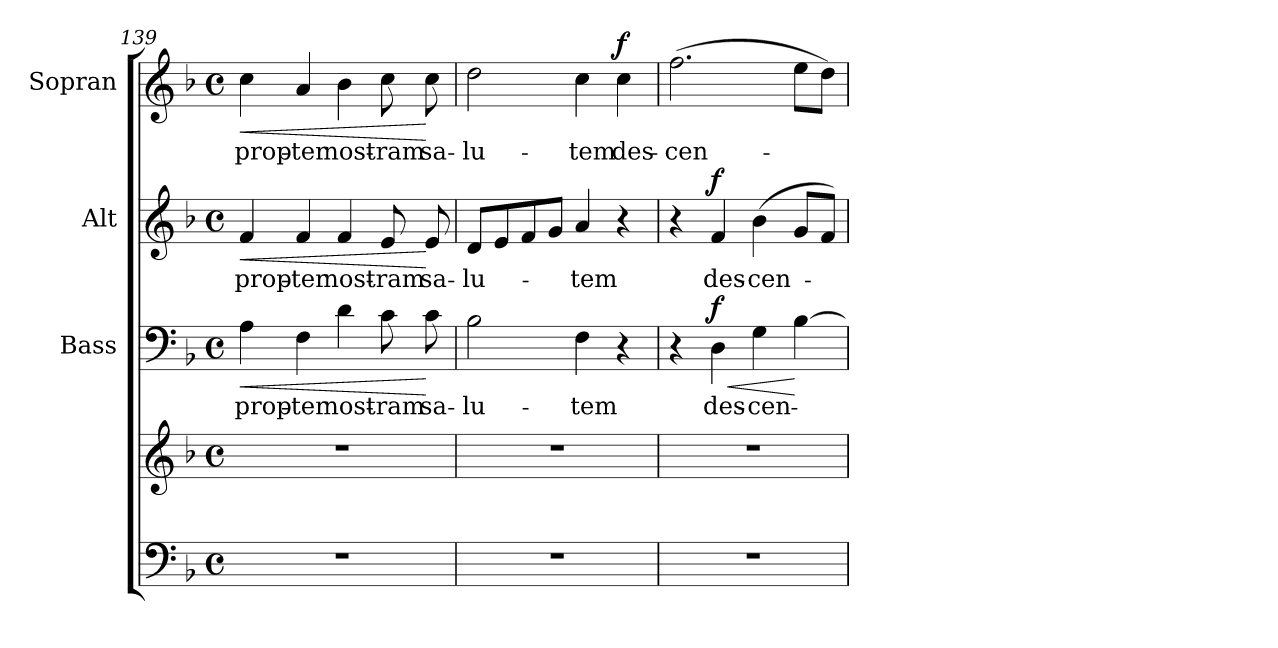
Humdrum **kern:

**kern	**kern	**kern	**text	**dynam	**kern	**text	**dynam	**kern	**text	**dynam
*part4	*part4	*part3	*part3	*part3	*part2	*part2	*part2	*part1	*part1	*part1
*staff5	*staff4	*staff3	*staff3	*staff3	*staff2	*staff2	*staff2	*staff1	*staff1	*staff1
*	*	*I"Bass	*	*	*I"Alt	*	*	*I"Sopran	*	*
*	*	*I'B.	*	*	*I'A.	*	*	*I'S.	*	*
!!LO:LB:g=z
*clefF4	*clefG2	*clefF4	*	*	*clefG2	*	*	*clefG2	*	*
*k[b-]	*k[b-]	*k[b-]	*	*	*k[b-]	*	*	*k[b-]	*	*
*F:	*F:	*F:	*	*	*F:	*	*	*F:	*	*
*M4/4	*M4/4	*M4/4	*	*	*M4/4	*	*	*M4/4	*	*
*met(c)	*met(c)	*met(c)	*	*	*met(c)	*	*	*met(c)	*	*
=139	=139	=139	=139	=139	=139	=139	=139	=139	=139	=139
!	!	!	!LO:LY:b	!LO:HP:b	!	!LO:LY:b	!LO:HP:b	!	!LO:LY:b	!LO:HP:b
1r	1r	4A\	prop-	<	4f/	prop-	<	4cc\	prop-	<
!	!	!	!LO:LY:b	!	!	!LO:LY:b	!	!	!LO:LY:b	!
.	.	4F\	-ter	.	4f/	-ter	.	4a/	-ter	.
!	!	!	!LO:LY:b	!	!	!LO:LY:b	!	!	!LO:LY:b	!
.	.	4d\	nost-	.	4f/	nost-	.	4b-\	nost-	.
!	!	!	!LO:LY:b	!	!	!LO:LY:b	!	!	!LO:LY:b	!
.	.	8c\	-ram	.	8e/	-ram	.	8cc\	-ram	.
!	!	!	!LO:LY:b	!	!	!LO:LY:b	!	!	!LO:LY:b	!
.	.	8c\	sa-	[	8e/	sa-	[	8cc\	sa-	[
=140	=140	=140	=140	=140	=140	=140	=140	=140	=140	=140
!	!	!	!LO:LY:b	!	!	!LO:LY:b	!	!	!LO:LY:b	!
1r	1r	2B-\	-lu-	.	8d/L	-lu-	.	2dd\	-lu-	.
.	.	.	.	.	8e/	.	.	.	.	.
.	.	.	.	.	8f/	.	.	.	.	.
.	.	.	.	.	8g/J	.	.	.	.	.
!	!	!	!LO:LY:b	!	!	!LO:LY:b	!	!	!LO:LY:b	!
.	.	4F\	-tem	.	4a/	-tem	.	4cc\	-tem	.
!	!	!	!	!	!	!	!	!	!LO:LY:b	!LO:DY:a
.	.	4r	.	.	4r	.	.	4cc\	des-	f
=141	=141	=141	=141	=141	=141	=141	=141	=141	=141	=141
!	!	!	!	!	!	!	!	!	!LO:LY:b	!
1r	1r	4r	.	.	4r	.	.	(>2.ff\	-cen-	.
!	!	!	!LO:LY:b	!LO:HP:b	!	!LO:LY:b	!	!	!	!
!	!	!	!	!LO:DY:n=1:a	!	!	!LO:DY:a	!	!	!
.	.	4D\	des-	< f	4f/	des-	f	.	.	.
!	!	!	!LO:LY:b	!	!	!LO:LY:b	!	!	!	!
.	.	4G\	-cen-	.	(>4b-\	-cen-	.	.	.	.
.	.	[4B-\	.	[	8g/L	.	.	8ee\L	.	.
.	.	.	.	.	8f/J)	.	.	8dd\J)	.	.
=	=	=	=	=	=	=	=	=	=	=
*-	*-	*-	*-	*-	*-	*-	*-	*-	*-	*-
